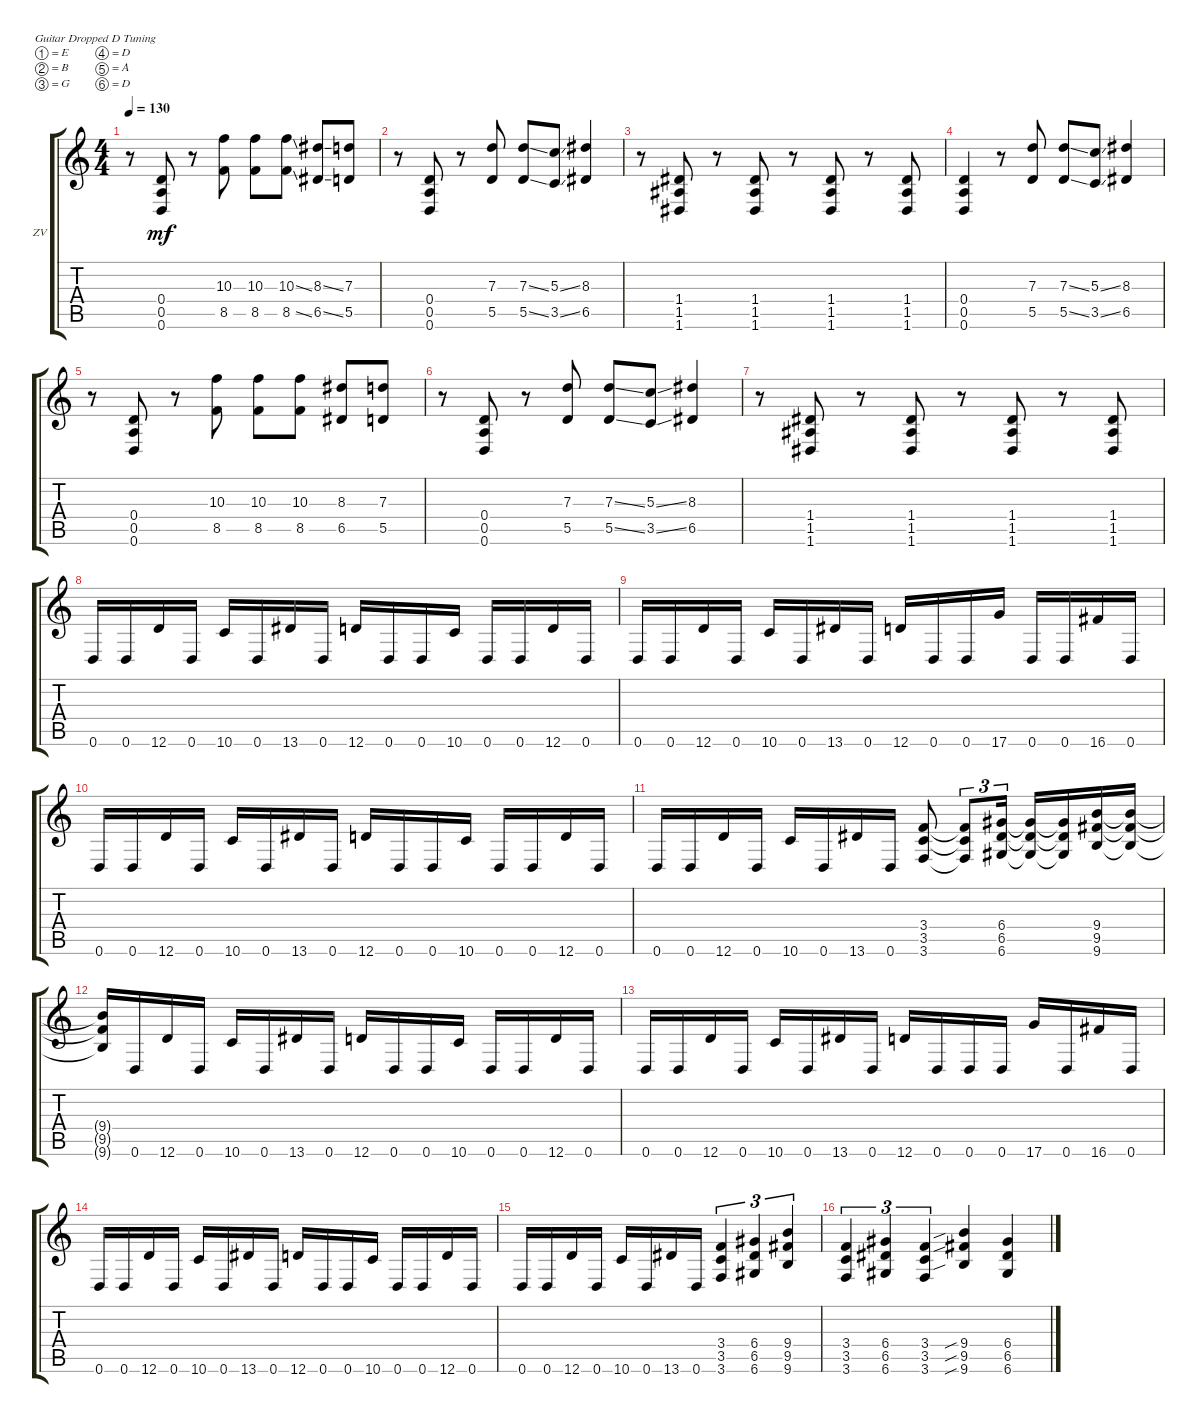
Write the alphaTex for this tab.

\defaultSystemsLayout 4
\bracketExtendMode groupsimilarinstruments
\firstSystemTrackNameOrientation horizontal
\otherSystemsTrackNameOrientation horizontal
\track ("Zacky Vengeance" "ZV") {instrument distortionguitar}
\staff {score tabs}
\tuning (E4 B3 G3 D3 A2 D2)
\ts (4 4)
\tempo 130
\clef g2
\ks c
r.8{dy mf} (0.5 0.6 0.4).8 r.8 (10.3 8.5).8 (8.5 10.3).8 (8.5{ss} 10.3{ss}).8 (6.5{ss} 8.3{ss}).8 (5.5 7.3).8 |
r.8 (0.5 0.6 0.4).8 r.8 (5.5 7.3).8 (5.5{ss} 7.3{ss}).8 (3.5{ss} 5.3{ss}).8 (6.5 8.3).4 |
r.8 (1.6 1.5 1.4).8 r.8 (1.6 1.5 1.4).8 r.8 (1.6 1.4 1.5).8 r.8 (1.4 1.5 1.6).8 |
(0.5 0.4 0.6).4 r.8 (5.5 7.3).8 (5.5{ss} 7.3{ss}).8 (3.5{ss} 5.3{ss}).8 (6.5 8.3).4 |
r.8 (0.5 0.6 0.4).8 r.8 (10.3 8.5).8 (8.5 10.3).8 (8.5 10.3).8 (6.5 8.3).8 (5.5 7.3).8 |
r.8 (0.5 0.6 0.4).8 r.8 (5.5 7.3).8 (5.5{ss} 7.3{ss}).8 (3.5{ss} 5.3{ss}).8 (6.5 8.3).4 |
r.8 (1.6 1.5 1.4).8 r.8 (1.6 1.5 1.4).8 r.8 (1.6 1.4 1.5).8 r.8 (1.4 1.5 1.6).8 |
0.6.16 0.6.16 12.6.16 0.6.16 10.6.16 0.6.16 13.6.16 0.6.16 12.6.16 0.6.16 0.6.16 10.6.16 0.6.16 0.6.16 12.6.16 0.6.16 |
0.6.16 0.6.16 12.6.16 0.6.16 10.6.16 0.6.16 13.6.16 0.6.16 12.6.16 0.6.16 0.6.16 17.6.16 0.6.16 0.6.16 16.6.16 0.6.16 |
0.6.16 0.6.16 12.6.16 0.6.16 10.6.16 0.6.16 13.6.16 0.6.16 12.6.16 0.6.16 0.6.16 10.6.16 0.6.16 0.6.16 12.6.16 0.6.16 |
0.6.16 0.6.16 12.6.16 0.6.16 10.6.16 0.6.16 13.6.16 0.6.16 (3.6 3.5 3.4).8 (3.6{t} 3.5{t} 3.4{t}).8{tu (3 2)} (6.6 6.4 6.5).16{tu (3 2)} (6.6{t} 6.5{t} 6.4{t}).16 (6.6{t} 6.5{t} 6.4{t}).16 (9.6 9.5 9.4).16 (9.6{t} 9.5{t} 9.4{t}).16 |
(9.6{t} 9.5{t} 9.4{t}).16 0.6.16 12.6.16 0.6.16 10.6.16 0.6.16 13.6.16 0.6.16 12.6.16 0.6.16 0.6.16 10.6.16 0.6.16 0.6.16 12.6.16 0.6.16 |
0.6.16 0.6.16 12.6.16 0.6.16 10.6.16 0.6.16 13.6.16 0.6.16 12.6.16 0.6.16 0.6.16 0.6.16 17.6.16 0.6.16 16.6.16 0.6.16 |
0.6.16 0.6.16 12.6.16 0.6.16 10.6.16 0.6.16 13.6.16 0.6.16 12.6.16 0.6.16 0.6.16 10.6.16 0.6.16 0.6.16 12.6.16 0.6.16 |
0.6.16 0.6.16 12.6.16 0.6.16 10.6.16 0.6.16 13.6.16 0.6.16 (3.6 3.5 3.4).4{tu (3 2)} (6.6 6.4 6.5).4{tu (3 2)} (9.4 9.5 9.6).4{tu (3 2)} |
(3.6 3.5 3.4).4{tu (3 2)} (6.6 6.4 6.5).4{tu (3 2)} (3.6 3.5 3.4).4{tu (3 2)} (9.6{sib} 9.5{sib} 9.4{sib}).4 (6.4 6.5 6.6).4
